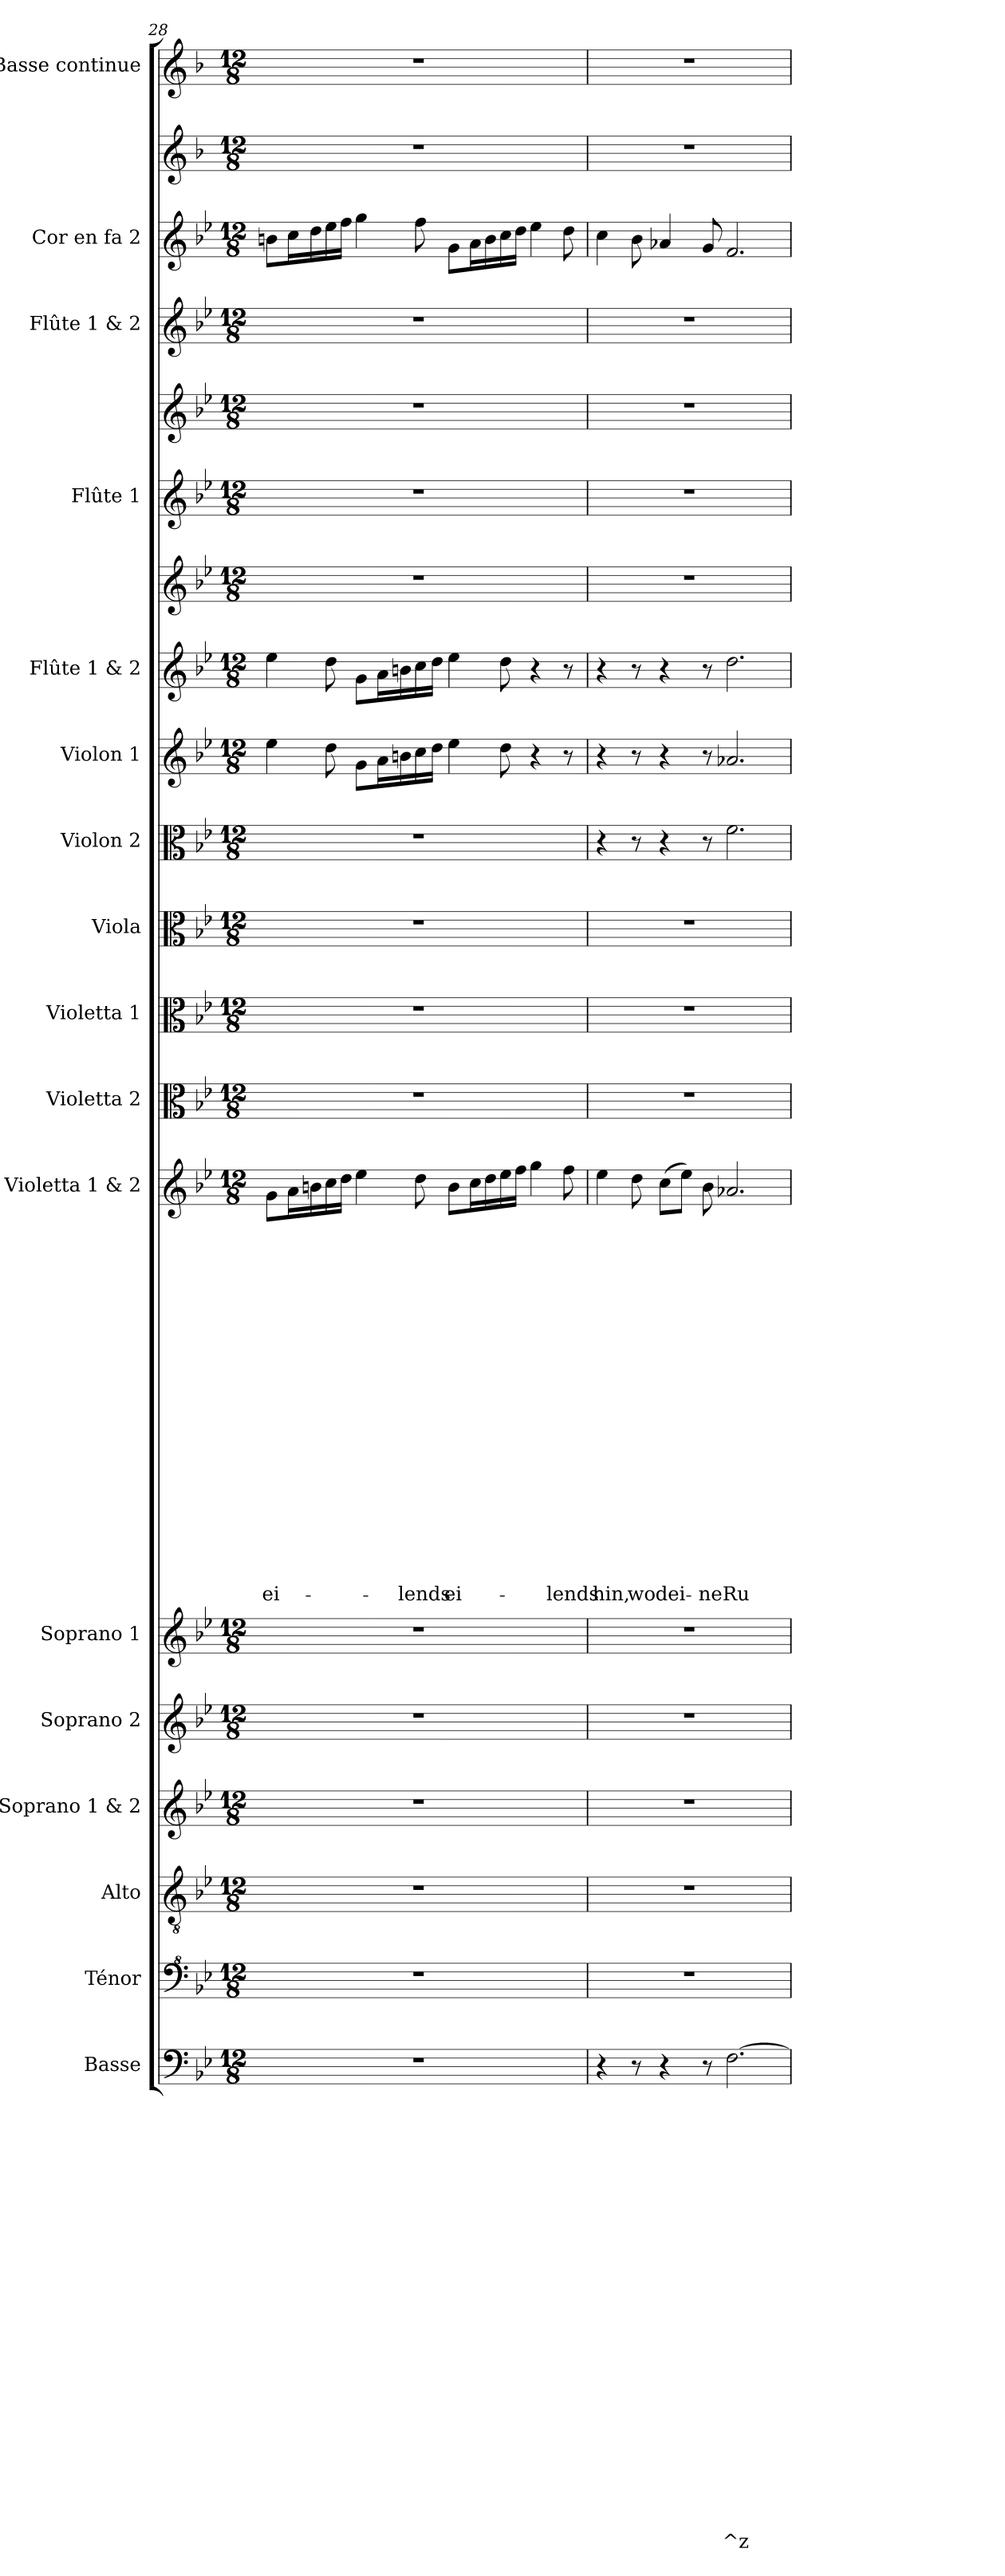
**kern	**text	**text	**text	**text	**text	**text	**text	**text	**text	**text	**text	**text	**text	**text	**text	**text	**text	**text	**text	**text	**text	**text	**text	**text	**kern	**kern	**kern	**kern	**kern	**kern	**text	**text	**text	**text	**text	**text	**text	**text	**text	**text	**text	**text	**text	**text	**text	**text	**text	**text	**text	**text	**kern	**kern	**kern	**kern	**kern	**kern	**kern	**kern	**kern	**kern	**kern	**kern	**kern
*part17	*part17	*part17	*part17	*part17	*part17	*part17	*part17	*part17	*part17	*part17	*part17	*part17	*part17	*part17	*part17	*part17	*part17	*part17	*part17	*part17	*part17	*part17	*part17	*part17	*part16	*part15	*part14	*part13	*part12	*part11	*part11	*part11	*part11	*part11	*part11	*part11	*part11	*part11	*part11	*part11	*part11	*part11	*part11	*part11	*part11	*part11	*part11	*part11	*part11	*part11	*part10	*part9	*part8	*part7	*part6	*part5	*part5	*part4	*part4	*part3	*part2	*part2	*part1
*staff20	*staff20	*staff20	*staff20	*staff20	*staff20	*staff20	*staff20	*staff20	*staff20	*staff20	*staff20	*staff20	*staff20	*staff20	*staff20	*staff20	*staff20	*staff20	*staff20	*staff20	*staff20	*staff20	*staff20	*staff20	*staff19	*staff18	*staff17	*staff16	*staff15	*staff14	*staff14	*staff14	*staff14	*staff14	*staff14	*staff14	*staff14	*staff14	*staff14	*staff14	*staff14	*staff14	*staff14	*staff14	*staff14	*staff14	*staff14	*staff14	*staff14	*staff14	*staff13	*staff12	*staff11	*staff10	*staff9	*staff8	*staff7	*staff6	*staff5	*staff4	*staff3	*staff2	*staff1
*I"Basse	*	*	*	*	*	*	*	*	*	*	*	*	*	*	*	*	*	*	*	*	*	*	*	*	*I"Ténor	*I"Alto	*I"Soprano 1 & 2	*I"Soprano 2	*I"Soprano 1	*I"Violetta 1 & 2	*	*	*	*	*	*	*	*	*	*	*	*	*	*	*	*	*	*	*	*	*I"Violetta 2	*I"Violetta 1	*I"Viola	*I"Violon 2	*I"Violon 1	*I"Flûte 1 & 2	*	*I"Flûte 1	*	*I"Flûte 1 & 2	*I"Cor en fa 2	*	*I"Basse continue
*I'Bas	*	*	*	*	*	*	*	*	*	*	*	*	*	*	*	*	*	*	*	*	*	*	*	*	*I'T	*I'A	*I'Pno	*I'S 2	*I'S 1	*	*	*	*	*	*	*	*	*	*	*	*	*	*	*	*	*	*	*	*	*	*I'Vta 2	*I'Vta 1	*I'Vla	*I'Vln 2	*I'Vln 1	*I'Vln 1	*	*I'Fl 1	*	*	*I'Cor 2	*	*I'BC
!!LO:LB:g=z
*clefF4	*	*	*	*	*	*	*	*	*	*	*	*	*	*	*	*	*	*	*	*	*	*	*	*	*clefF^4	*clefGv2	*clefG2	*clefG2	*clefG2	*clefG2	*	*	*	*	*	*	*	*	*	*	*	*	*	*	*	*	*	*	*	*	*clefC3	*clefC3	*clefC3	*clefC3	*clefG2	*clefG2	*clefG2	*clefG2	*clefG2	*clefG2	*clefG2	*clefG2	*clefG2
*ITrd7c12	*	*	*	*	*	*	*	*	*	*	*	*	*	*	*	*	*	*	*	*	*	*	*	*	*	*	*	*	*	*	*	*	*	*	*	*	*	*	*	*	*	*	*	*	*	*	*	*	*	*	*	*	*	*	*	*	*	*	*	*	*	*ITrd4c7	*ITrd4c7
*k[b-e-]	*	*	*	*	*	*	*	*	*	*	*	*	*	*	*	*	*	*	*	*	*	*	*	*	*k[b-e-]	*k[b-e-]	*k[b-e-]	*k[b-e-]	*k[b-e-]	*k[b-e-]	*	*	*	*	*	*	*	*	*	*	*	*	*	*	*	*	*	*	*	*	*k[b-e-]	*k[b-e-]	*k[b-e-]	*k[b-e-]	*k[b-e-]	*k[b-e-]	*k[b-e-]	*k[b-e-]	*k[b-e-]	*k[b-e-]	*k[b-e-]	*k[b-e-]	*k[b-e-]
*B-:	*	*	*	*	*	*	*	*	*	*	*	*	*	*	*	*	*	*	*	*	*	*	*	*	*B-:	*B-:	*B-:	*B-:	*B-:	*B-:	*	*	*	*	*	*	*	*	*	*	*	*	*	*	*	*	*	*	*	*	*B-:	*B-:	*B-:	*B-:	*B-:	*B-:	*B-:	*B-:	*B-:	*B-:	*B-:	*B-:	*B-:
*M12/8	*	*	*	*	*	*	*	*	*	*	*	*	*	*	*	*	*	*	*	*	*	*	*	*	*M12/8	*M12/8	*M12/8	*M12/8	*M12/8	*M12/8	*	*	*	*	*	*	*	*	*	*	*	*	*	*	*	*	*	*	*	*	*M12/8	*M12/8	*M12/8	*M12/8	*M12/8	*M12/8	*M12/8	*M12/8	*M12/8	*M12/8	*M12/8	*M12/8	*M12/8
=28	=28	=28	=28	=28	=28	=28	=28	=28	=28	=28	=28	=28	=28	=28	=28	=28	=28	=28	=28	=28	=28	=28	=28	=28	=28	=28	=28	=28	=28	=28	=28	=28	=28	=28	=28	=28	=28	=28	=28	=28	=28	=28	=28	=28	=28	=28	=28	=28	=28	=28	=28	=28	=28	=28	=28	=28	=28	=28	=28	=28	=28	=28	=28
1.r	.	.	.	.	.	.	.	.	.	.	.	.	.	.	.	.	.	.	.	.	.	.	.	.	1.r	1.r	1.r	1.r	1.r	8g\L	.	.	.	.	.	.	.	.	.	.	.	.	.	.	.	.	.	.	.	ei-	1.r	1.r	1.r	1.r	4ee-\	4ee-\	1.r	1.r	1.r	1.r	8bn\L	1.r	1.r
.	.	.	.	.	.	.	.	.	.	.	.	.	.	.	.	.	.	.	.	.	.	.	.	.	.	.	.	.	.	16a\L	.	.	.	.	.	.	.	.	.	.	.	.	.	.	.	.	.	.	.	.	.	.	.	.	.	.	.	.	.	.	16cc\L	.	.
.	.	.	.	.	.	.	.	.	.	.	.	.	.	.	.	.	.	.	.	.	.	.	.	.	.	.	.	.	.	16bn\	.	.	.	.	.	.	.	.	.	.	.	.	.	.	.	.	.	.	.	.	.	.	.	.	.	.	.	.	.	.	16dd\	.	.
.	.	.	.	.	.	.	.	.	.	.	.	.	.	.	.	.	.	.	.	.	.	.	.	.	.	.	.	.	.	16cc\	.	.	.	.	.	.	.	.	.	.	.	.	.	.	.	.	.	.	.	.	.	.	.	.	8dd\	8dd\	.	.	.	.	16ee-\	.	.
.	.	.	.	.	.	.	.	.	.	.	.	.	.	.	.	.	.	.	.	.	.	.	.	.	.	.	.	.	.	16dd\JJ	.	.	.	.	.	.	.	.	.	.	.	.	.	.	.	.	.	.	.	.	.	.	.	.	.	.	.	.	.	.	16ff\JJ	.	.
.	.	.	.	.	.	.	.	.	.	.	.	.	.	.	.	.	.	.	.	.	.	.	.	.	.	.	.	.	.	4ee-\	.	.	.	.	.	.	.	.	.	.	.	.	.	.	.	.	.	.	.	.	.	.	.	.	8g\L	8g\L	.	.	.	.	4gg\	.	.
.	.	.	.	.	.	.	.	.	.	.	.	.	.	.	.	.	.	.	.	.	.	.	.	.	.	.	.	.	.	.	.	.	.	.	.	.	.	.	.	.	.	.	.	.	.	.	.	.	.	.	.	.	.	.	16a\L	16a\L	.	.	.	.	.	.	.
.	.	.	.	.	.	.	.	.	.	.	.	.	.	.	.	.	.	.	.	.	.	.	.	.	.	.	.	.	.	.	.	.	.	.	.	.	.	.	.	.	.	.	.	.	.	.	.	.	.	.	.	.	.	.	16bn\	16bn\	.	.	.	.	.	.	.
.	.	.	.	.	.	.	.	.	.	.	.	.	.	.	.	.	.	.	.	.	.	.	.	.	.	.	.	.	.	8dd\	.	.	.	.	.	.	.	.	.	.	.	.	.	.	.	.	.	.	.	-lends	.	.	.	.	16cc\	16cc\	.	.	.	.	8ff\	.	.
.	.	.	.	.	.	.	.	.	.	.	.	.	.	.	.	.	.	.	.	.	.	.	.	.	.	.	.	.	.	.	.	.	.	.	.	.	.	.	.	.	.	.	.	.	.	.	.	.	.	.	.	.	.	.	16dd\JJ	16dd\JJ	.	.	.	.	.	.	.
.	.	.	.	.	.	.	.	.	.	.	.	.	.	.	.	.	.	.	.	.	.	.	.	.	.	.	.	.	.	8b\L	.	.	.	.	.	.	.	.	.	.	.	.	.	.	.	.	.	.	.	ei-	.	.	.	.	4ee-\	4ee-\	.	.	.	.	8g\L	.	.
.	.	.	.	.	.	.	.	.	.	.	.	.	.	.	.	.	.	.	.	.	.	.	.	.	.	.	.	.	.	16cc\L	.	.	.	.	.	.	.	.	.	.	.	.	.	.	.	.	.	.	.	.	.	.	.	.	.	.	.	.	.	.	16a\L	.	.
.	.	.	.	.	.	.	.	.	.	.	.	.	.	.	.	.	.	.	.	.	.	.	.	.	.	.	.	.	.	16dd\	.	.	.	.	.	.	.	.	.	.	.	.	.	.	.	.	.	.	.	.	.	.	.	.	.	.	.	.	.	.	16b\	.	.
.	.	.	.	.	.	.	.	.	.	.	.	.	.	.	.	.	.	.	.	.	.	.	.	.	.	.	.	.	.	16ee-\	.	.	.	.	.	.	.	.	.	.	.	.	.	.	.	.	.	.	.	.	.	.	.	.	8dd\	8dd\	.	.	.	.	16cc\	.	.
.	.	.	.	.	.	.	.	.	.	.	.	.	.	.	.	.	.	.	.	.	.	.	.	.	.	.	.	.	.	16ff\JJ	.	.	.	.	.	.	.	.	.	.	.	.	.	.	.	.	.	.	.	.	.	.	.	.	.	.	.	.	.	.	16dd\JJ	.	.
.	.	.	.	.	.	.	.	.	.	.	.	.	.	.	.	.	.	.	.	.	.	.	.	.	.	.	.	.	.	4gg\	.	.	.	.	.	.	.	.	.	.	.	.	.	.	.	.	.	.	.	.	.	.	.	.	4r	4r	.	.	.	.	4ee-\	.	.
.	.	.	.	.	.	.	.	.	.	.	.	.	.	.	.	.	.	.	.	.	.	.	.	.	.	.	.	.	.	8ff\	.	.	.	.	.	.	.	.	.	.	.	.	.	.	.	.	.	.	.	-lends	.	.	.	.	8r	8r	.	.	.	.	8dd\	.	.
=29	=29	=29	=29	=29	=29	=29	=29	=29	=29	=29	=29	=29	=29	=29	=29	=29	=29	=29	=29	=29	=29	=29	=29	=29	=29	=29	=29	=29	=29	=29	=29	=29	=29	=29	=29	=29	=29	=29	=29	=29	=29	=29	=29	=29	=29	=29	=29	=29	=29	=29	=29	=29	=29	=29	=29	=29	=29	=29	=29	=29	=29	=29	=29
4r	.	.	.	.	.	.	.	.	.	.	.	.	.	.	.	.	.	.	.	.	.	.	.	.	1.r	1.r	1.r	1.r	1.r	4ee-\	.	.	.	.	.	.	.	.	.	.	.	.	.	.	.	.	.	.	.	hin,	1.r	1.r	1.r	4r	4r	4r	1.r	1.r	1.r	1.r	4cc\	1.r	1.r
8r	.	.	.	.	.	.	.	.	.	.	.	.	.	.	.	.	.	.	.	.	.	.	.	.	.	.	.	.	.	8dd\	.	.	.	.	.	.	.	.	.	.	.	.	.	.	.	.	.	.	.	wo	.	.	.	8r	8r	8r	.	.	.	.	8b-i\	.	.
4r	.	.	.	.	.	.	.	.	.	.	.	.	.	.	.	.	.	.	.	.	.	.	.	.	.	.	.	.	.	(>8cc\L	.	.	.	.	.	.	.	.	.	.	.	.	.	.	.	.	.	.	.	dei-	.	.	.	4r	4r	4r	.	.	.	.	4a-X/	.	.
.	.	.	.	.	.	.	.	.	.	.	.	.	.	.	.	.	.	.	.	.	.	.	.	.	.	.	.	.	.	8ee-\J)	.	.	.	.	.	.	.	.	.	.	.	.	.	.	.	.	.	.	.	.	.	.	.	.	.	.	.	.	.	.	.	.	.
8r	.	.	.	.	.	.	.	.	.	.	.	.	.	.	.	.	.	.	.	.	.	.	.	.	.	.	.	.	.	8b-i\	.	.	.	.	.	.	.	.	.	.	.	.	.	.	.	.	.	.	.	-ne	.	.	.	8r	8r	8r	.	.	.	.	8g/	.	.
[2.FF\	.	.	.	.	.	.	.	.	.	.	.	.	.	.	.	.	.	.	.	.	.	.	.	^z	.	.	.	.	.	2.a-X/	.	.	.	.	.	.	.	.	.	.	.	.	.	.	.	.	.	.	.	-Ru-	.	.	.	2.f\	2.a-X/	2.dd\	.	.	.	.	2.f/	.	.
=	=	=	=	=	=	=	=	=	=	=	=	=	=	=	=	=	=	=	=	=	=	=	=	=	=	=	=	=	=	=	=	=	=	=	=	=	=	=	=	=	=	=	=	=	=	=	=	=	=	=	=	=	=	=	=	=	=	=	=	=	=	=	=
*-	*-	*-	*-	*-	*-	*-	*-	*-	*-	*-	*-	*-	*-	*-	*-	*-	*-	*-	*-	*-	*-	*-	*-	*-	*-	*-	*-	*-	*-	*-	*-	*-	*-	*-	*-	*-	*-	*-	*-	*-	*-	*-	*-	*-	*-	*-	*-	*-	*-	*-	*-	*-	*-	*-	*-	*-	*-	*-	*-	*-	*-	*-	*-
